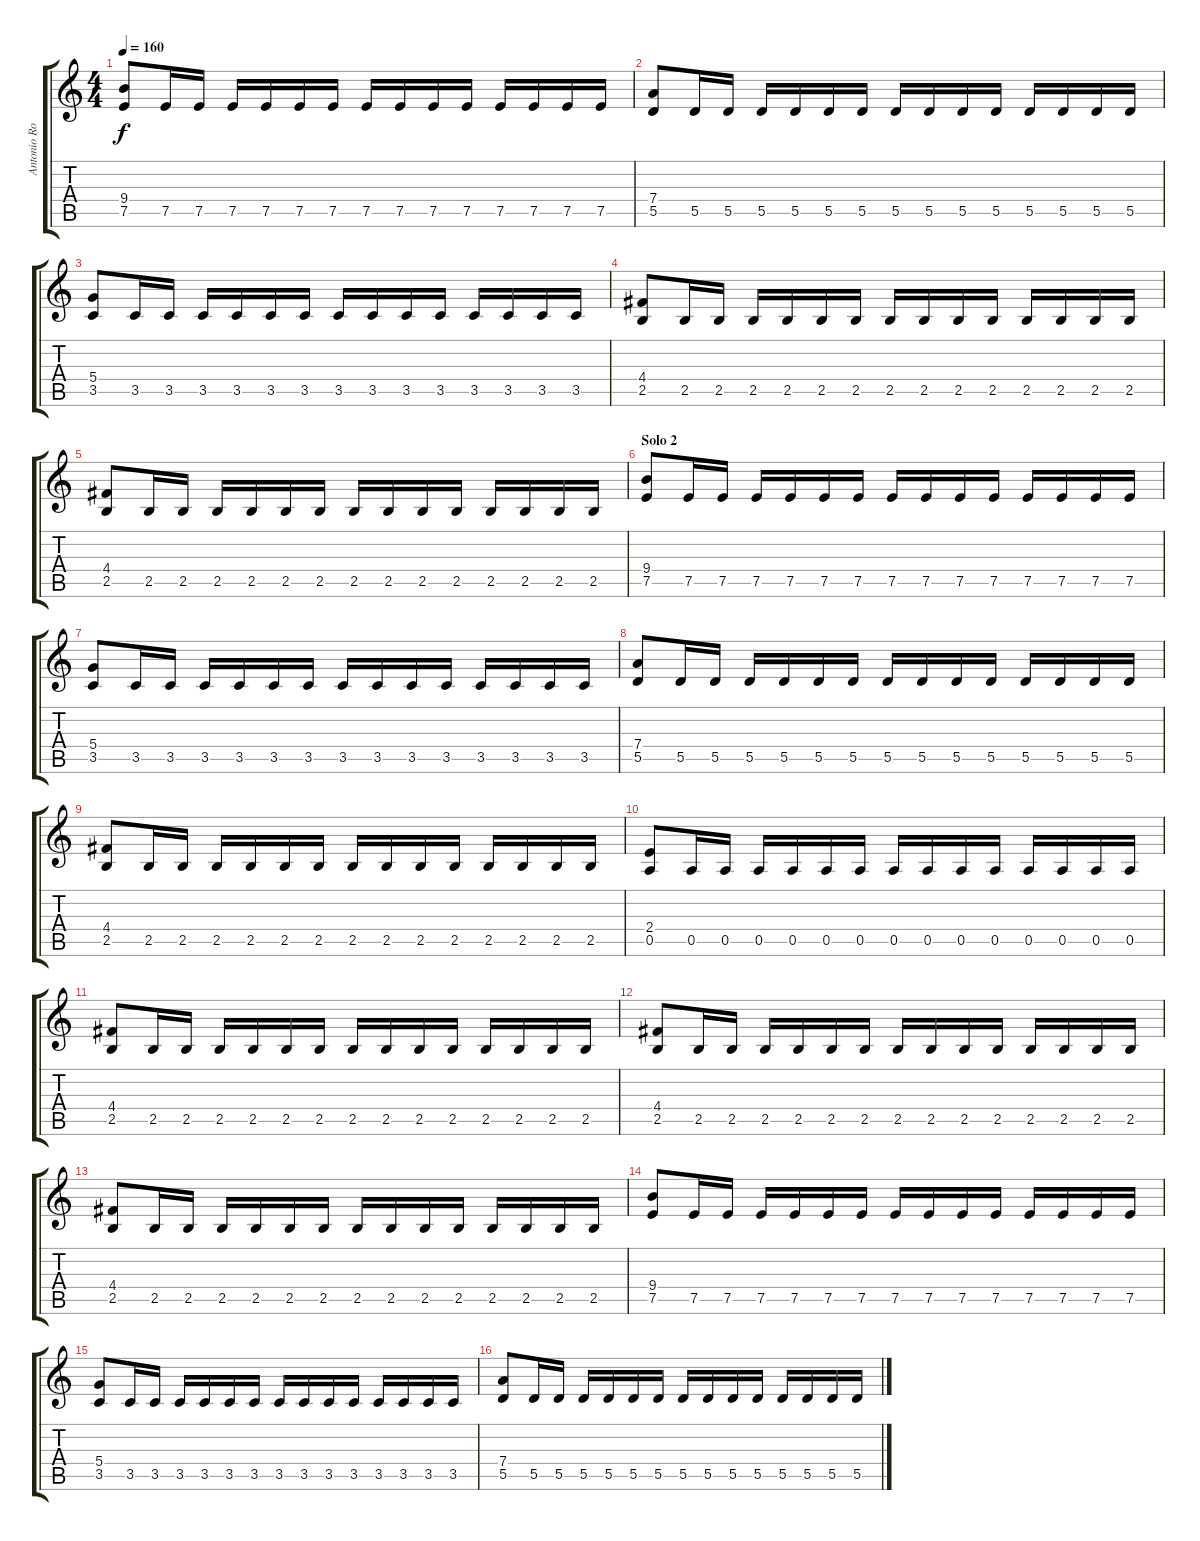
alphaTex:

\track ("Antonio Romano (Gtr 2)" "Antonio Ro") {instrument distortionguitar}
\staff {score tabs}
\tuning (E4 B3 G3 D3 A2 E2) {hide}
\ts (4 4)
\tempo 160
\clef g2
\ks c
(9.4 7.5).8{dy f} 7.5.16 7.5.16 7.5.16 7.5.16 7.5.16 7.5.16 7.5.16 7.5.16 7.5.16 7.5.16 7.5.16 7.5.16 7.5.16 7.5.16 |
(7.4 5.5).8 5.5.16 5.5.16 5.5.16 5.5.16 5.5.16 5.5.16 5.5.16 5.5.16 5.5.16 5.5.16 5.5.16 5.5.16 5.5.16 5.5.16 |
(5.4 3.5).8 3.5.16 3.5.16 3.5.16 3.5.16 3.5.16 3.5.16 3.5.16 3.5.16 3.5.16 3.5.16 3.5.16 3.5.16 3.5.16 3.5.16 |
(4.4 2.5).8 2.5.16 2.5.16 2.5.16 2.5.16 2.5.16 2.5.16 2.5.16 2.5.16 2.5.16 2.5.16 2.5.16 2.5.16 2.5.16 2.5.16 |
(4.4 2.5).8 2.5.16 2.5.16 2.5.16 2.5.16 2.5.16 2.5.16 2.5.16 2.5.16 2.5.16 2.5.16 2.5.16 2.5.16 2.5.16 2.5.16 |
\section ("" "Solo 2")
(9.4 7.5).8 7.5.16 7.5.16 7.5.16 7.5.16 7.5.16 7.5.16 7.5.16 7.5.16 7.5.16 7.5.16 7.5.16 7.5.16 7.5.16 7.5.16 |
(5.4 3.5).8 3.5.16 3.5.16 3.5.16 3.5.16 3.5.16 3.5.16 3.5.16 3.5.16 3.5.16 3.5.16 3.5.16 3.5.16 3.5.16 3.5.16 |
(7.4 5.5).8 5.5.16 5.5.16 5.5.16 5.5.16 5.5.16 5.5.16 5.5.16 5.5.16 5.5.16 5.5.16 5.5.16 5.5.16 5.5.16 5.5.16 |
(4.4 2.5).8 2.5.16 2.5.16 2.5.16 2.5.16 2.5.16 2.5.16 2.5.16 2.5.16 2.5.16 2.5.16 2.5.16 2.5.16 2.5.16 2.5.16 |
(2.4 0.5).8 0.5.16 0.5.16 0.5.16 0.5.16 0.5.16 0.5.16 0.5.16 0.5.16 0.5.16 0.5.16 0.5.16 0.5.16 0.5.16 0.5.16 |
(4.4 2.5).8 2.5.16 2.5.16 2.5.16 2.5.16 2.5.16 2.5.16 2.5.16 2.5.16 2.5.16 2.5.16 2.5.16 2.5.16 2.5.16 2.5.16 |
(4.4 2.5).8 2.5.16 2.5.16 2.5.16 2.5.16 2.5.16 2.5.16 2.5.16 2.5.16 2.5.16 2.5.16 2.5.16 2.5.16 2.5.16 2.5.16 |
(4.4 2.5).8 2.5.16 2.5.16 2.5.16 2.5.16 2.5.16 2.5.16 2.5.16 2.5.16 2.5.16 2.5.16 2.5.16 2.5.16 2.5.16 2.5.16 |
(9.4 7.5).8 7.5.16 7.5.16 7.5.16 7.5.16 7.5.16 7.5.16 7.5.16 7.5.16 7.5.16 7.5.16 7.5.16 7.5.16 7.5.16 7.5.16 |
(5.4 3.5).8 3.5.16 3.5.16 3.5.16 3.5.16 3.5.16 3.5.16 3.5.16 3.5.16 3.5.16 3.5.16 3.5.16 3.5.16 3.5.16 3.5.16 |
(7.4 5.5).8 5.5.16 5.5.16 5.5.16 5.5.16 5.5.16 5.5.16 5.5.16 5.5.16 5.5.16 5.5.16 5.5.16 5.5.16 5.5.16 5.5.16
